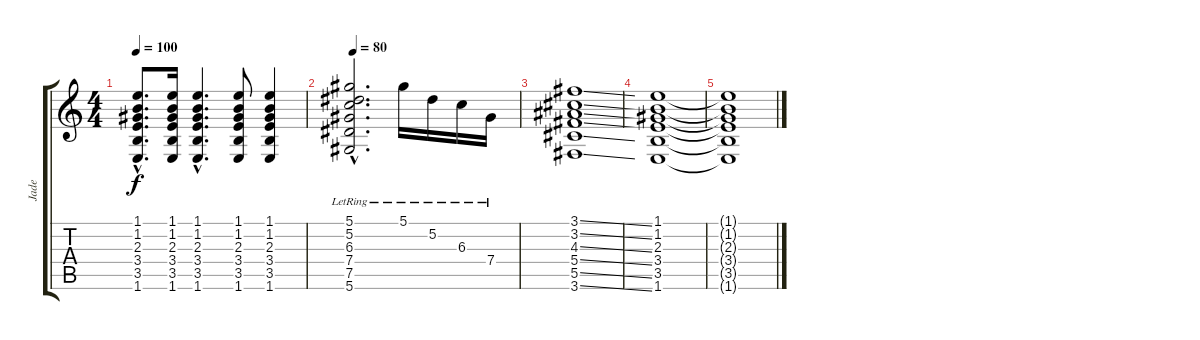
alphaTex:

\track ("Jade" "Jade") {instrument overdrivenguitar}
\staff {score tabs}
\tuning (Eb4 Bb3 Gb3 Db3 Ab2 Eb2) {hide}
\ts (4 4)
\tempo 100
\clef g2
\ks c
(1.1{hac} 1.2{hac} 2.3{hac} 3.4{hac} 3.5{hac} 1.6{hac}).8{d dy f} (1.1 1.2 2.3 3.4 3.5 1.6).16 (1.1{hac} 1.2{hac} 2.3{hac} 3.4{hac} 3.5{hac} 1.6{hac}).4{d} (1.1 1.2 2.3 3.4 3.5 1.6).8 (1.1 1.2 2.3 3.4 3.5 1.6).4 |
\tempo 80
(5.1{hac lr} 5.2{hac lr} 6.3{hac lr} 7.4{hac lr} 7.5{hac lr} 5.6{hac lr}).2{d} 5.1{lr}.16 5.2{lr}.16 6.3{lr}.16 7.4{lr}.16 |
(3.1{ss} 3.2{ss} 4.3{ss} 5.4{ss} 5.5{ss} 3.6{ss}).1 |
(1.1 1.2 2.3 3.4 3.5 1.6).1 |
(1.1{t} 1.2{t} 2.3{t} 3.4{t} 3.5{t} 1.6{t}).1
